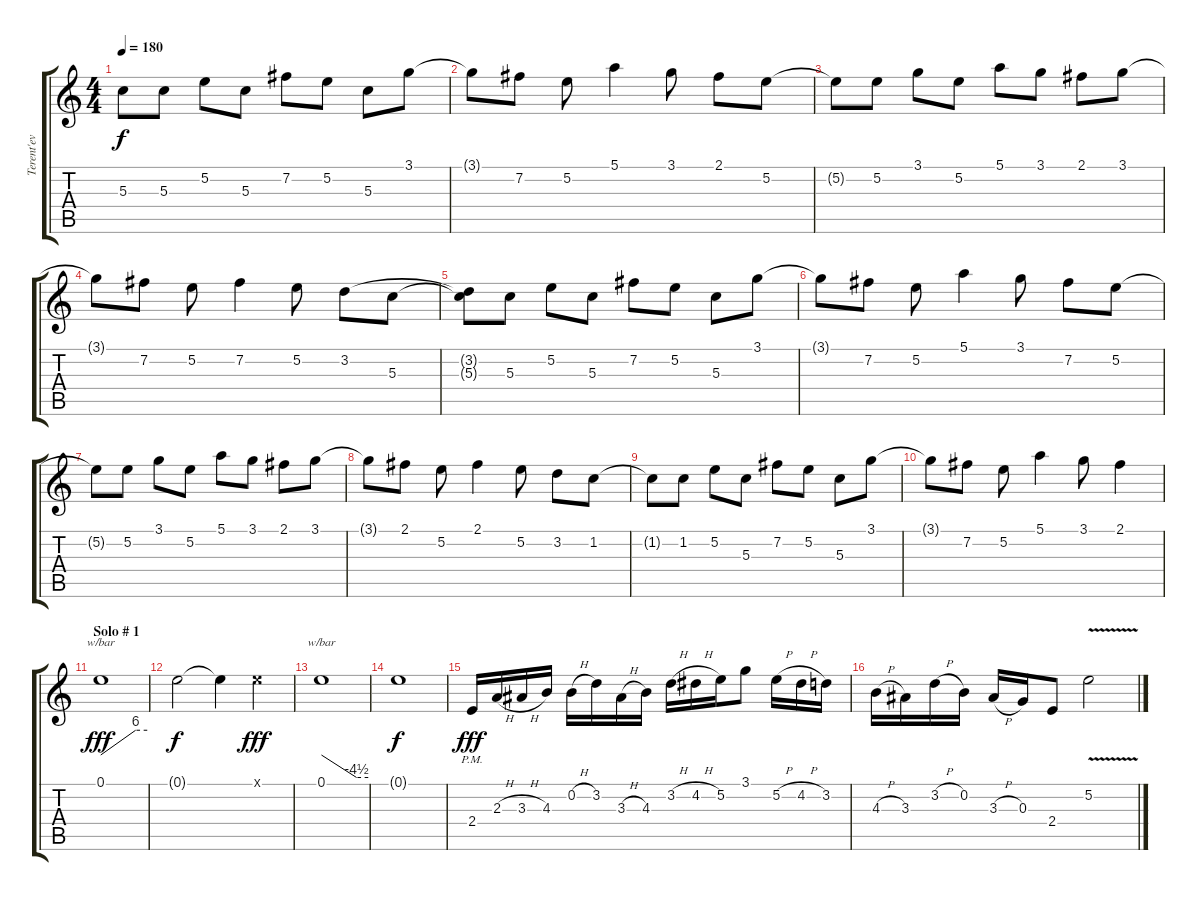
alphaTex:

\track ("Terent'ev" "Terent'ev") {instrument distortionguitar}
\staff {score tabs}
\tuning (E4 B3 G3 D3 A2 E2) {hide}
\ts (4 4)
\tempo 180
\clef g2
\ks c
5.3{t}.8{dy f} 5.3.8 5.2.8 5.3.8 7.2.8 5.2.8 5.3.8 3.1.8 |
3.1{t}.8 7.2.8 5.2.8 5.1.4 3.1.8 2.1.8 5.2.8 |
5.2{t}.8 5.2.8 3.1.8 5.2.8 5.1.8 3.1.8 2.1.8 3.1.8 |
3.1{t}.8 7.2.8 5.2.8 7.2.4 5.2.8 3.2.8 5.3.8 |
(3.2{t} 5.3{t}).8 5.3.8 5.2.8 5.3.8 7.2.8 5.2.8 5.3.8 3.1.8 |
3.1{t}.8 7.2.8 5.2.8 5.1.4 3.1.8 7.2.8 5.2.8 |
5.2{t}.8 5.2.8 3.1.8 5.2.8 5.1.8 3.1.8 2.1.8 3.1.8 |
3.1{t}.8 2.1.8 5.2.8 2.1.4 5.2.8 3.2.8 1.2.8 |
1.2{t}.8 1.2.8 5.2.8 5.3.8 7.2.8 5.2.8 5.3.8 3.1.8 |
3.1{t}.8 7.2.8 5.2.8 5.1.4 3.1.8 2.1.4 |
\section ("" "Solo # 1")
0.1.1{tbe (custom default 0 0 45 24 60 24) dy fff} |
0.1{t}.2{dy f} 0.1{t}.4 0.1{x}.4{dy fff} |
0.1.1{tbe (custom default 0 0 45 -18 60 -18)} |
0.1{t}.1{dy f} |
2.4{pm}.16{dy fff volume 14 balance 11 instrument overdrivenguitar} 2.3{h}.16 3.3{h}.16 4.3.16 0.2{h}.16 3.2.16 3.3{h}.16 4.3.16 3.2{h}.16 4.2{h}.16 5.2.16 3.1.8 5.2{h}.16 4.2{h}.16 3.2.16 |
4.3{h}.16 3.3.16 3.2{h}.16 0.2.16 3.3{h}.16 0.3.16 2.4.8 5.2{v}.2
